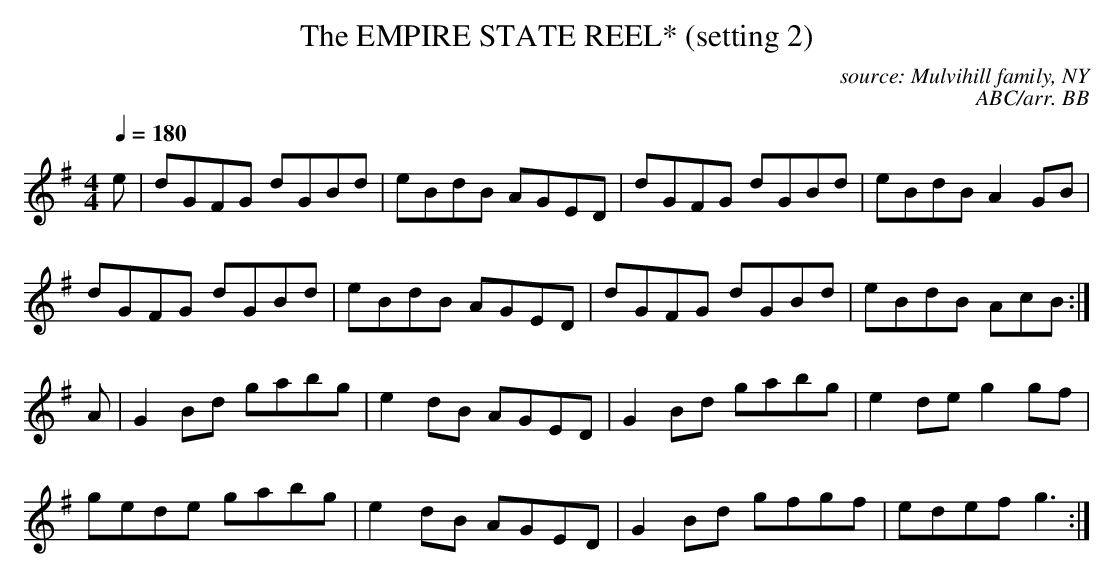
X:1
T:EMPIRE STATE REEL* (setting 2), The
C:source: Mulvihill family, NY
C:ABC/arr. BB
of the Mulvihill family of New York.
M:4/4
Q:1/4=180
K:G
e|dGFG dGBd|eBdB AGED|dGFG dGBd|eBdB A2GB|
dGFG dGBd|eBdB AGED|dGFG dGBd|eBdB AcB :|
A|G2Bd gabg|e2dB AGED|G2Bd gabg|e2de g2gf|
gede gabg|e2dB AGED|G2Bd gfgf|edef g3 :|
